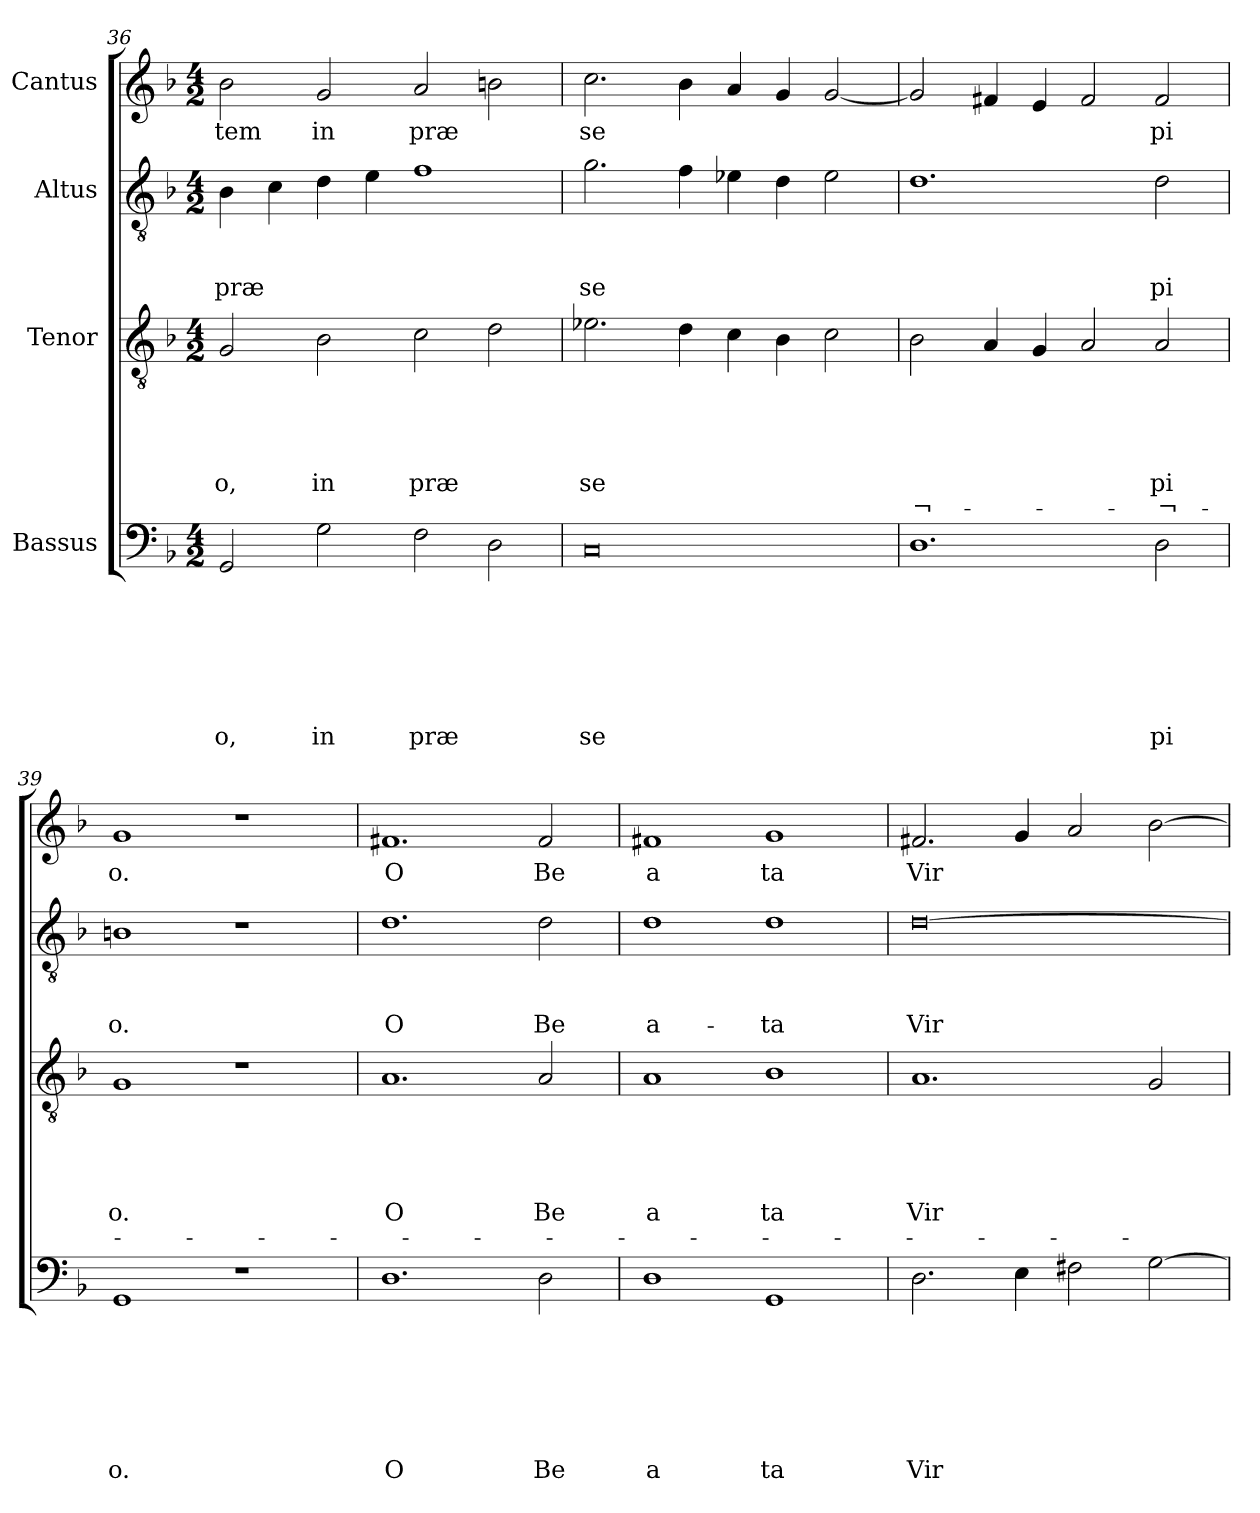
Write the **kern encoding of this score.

**kern	**text	**text	**text	**text	**text	**text	**text	**kern	**text	**text	**text	**text	**text	**text	**kern	**text	**text	**text	**kern	**text
*part4	*part4	*part4	*part4	*part4	*part4	*part4	*part4	*part3	*part3	*part3	*part3	*part3	*part3	*part3	*part2	*part2	*part2	*part2	*part1	*part1
*staff4	*staff4	*staff4	*staff4	*staff4	*staff4	*staff4	*staff4	*staff3	*staff3	*staff3	*staff3	*staff3	*staff3	*staff3	*staff2	*staff2	*staff2	*staff2	*staff1	*staff1
*I"Bassus	*	*	*	*	*	*	*	*I"Tenor	*	*	*	*	*	*	*I"Altus	*	*	*	*I"Cantus	*
*clefF4	*	*	*	*	*	*	*	*clefGv2	*	*	*	*	*	*	*clefGv2	*	*	*	*clefG2	*
*ITrd-3c-5	*	*	*	*	*	*	*	*	*	*	*	*	*	*	*ITrd-3c-5	*	*	*	*ITrd-3c-5	*
*k[b-e-]	*	*	*	*	*	*	*	*k[b-]	*	*	*	*	*	*	*k[b-e-]	*	*	*	*k[b-e-]	*
*B-:	*	*	*	*	*	*	*	*F:	*	*	*	*	*	*	*B-:	*	*	*	*B-:	*
*M4/2	*	*	*	*	*	*	*	*M4/2	*	*	*	*	*	*	*M4/2	*	*	*	*M4/2	*
=36	=36	=36	=36	=36	=36	=36	=36	=36	=36	=36	=36	=36	=36	=36	=36	=36	=36	=36	=36	=36
!	!	!	!	!	!	!	!LO:LY:b	!	!	!	!	!	!LO:LY:b	!	!	!	!	!LO:LY:b	!	!LO:LY:b
2C/	.	.	.	.	.	.	o,	2G/	.	.	.	.	o,	.	4e-\	.	.	præ	2ee-\	tem
.	.	.	.	.	.	.	.	.	.	.	.	.	.	.	4f\	.	.	.	.	.
!	!	!	!	!	!	!	!LO:LY:b	!	!	!	!	!	!LO:LY:b	!	!	!	!	!	!	!LO:LY:b
2c\	.	.	.	.	.	.	in	2B-\	.	.	.	.	in	.	4g\	.	.	.	2cc/	in
.	.	.	.	.	.	.	.	.	.	.	.	.	.	.	4a\	.	.	.	.	.
!	!	!	!	!	!	!	!LO:LY:b	!	!	!	!	!	!LO:LY:b	!	!	!	!	!	!	!LO:LY:b
2B-\	.	.	.	.	.	.	præ	2c\	.	.	.	.	præ	.	1b-	.	.	.	2dd/	præ
2G\	.	.	.	.	.	.	.	2d\	.	.	.	.	.	.	.	.	.	.	2een\	.
=37	=37	=37	=37	=37	=37	=37	=37	=37	=37	=37	=37	=37	=37	=37	=37	=37	=37	=37	=37	=37
!	!	!	!	!	!	!	!LO:LY:b	!	!	!	!	!	!LO:LY:b	!	!	!	!	!LO:LY:b	!	!LO:LY:b
0F	.	.	.	.	.	.	se	2.e-X\	.	.	.	.	se	.	2.cc\	.	.	se	2.ff\	se
.	.	.	.	.	.	.	.	4d\	.	.	.	.	.	.	4b-\	.	.	.	4ee-\	.
.	.	.	.	.	.	.	.	4c\	.	.	.	.	.	.	4a-X\	.	.	.	4dd/	.
.	.	.	.	.	.	.	.	4B-\	.	.	.	.	.	.	4g\	.	.	.	4cc/	.
.	.	.	.	.	.	.	.	2c\	.	.	.	.	.	.	2a-\	.	.	.	[<2cc/	.
=38	=38	=38	=38	=38	=38	=38	=38	=38	=38	=38	=38	=38	=38	=38	=38	=38	=38	=38	=38	=38
!	!	!	!	!	!	!	!	!	!	!	!	!	!	!LO:LY:b	!	!	!	!	!	!
1.G	.	.	.	.	.	.	.	2B-\	.	.	.	.	.	¬-	1.g	.	.	.	2cc/]	.
.	.	.	.	.	.	.	.	4A/	.	.	.	.	.	.	.	.	.	.	4bn/	.
.	.	.	.	.	.	.	.	4G/	.	.	.	.	.	.	.	.	.	.	4a/	.
.	.	.	.	.	.	.	.	2A/	.	.	.	.	.	.	.	.	.	.	2b/	.
!	!	!	!	!	!	!	!LO:LY:b	!	!	!	!	!	!LO:LY:b	!LO:LY:b	!	!	!	!LO:LY:b	!	!LO:LY:b
2G\	.	.	.	.	.	.	pi	2A/	.	.	.	.	pi	-¬-	2g\	.	.	pi	2b/	pi
=39	=39	=39	=39	=39	=39	=39	=39	=39	=39	=39	=39	=39	=39	=39	=39	=39	=39	=39	=39	=39
!	!	!	!	!	!	!	!LO:LY:b	!	!	!	!	!	!LO:LY:b	!	!	!	!	!LO:LY:b	!	!LO:LY:b
1C	.	.	.	.	.	.	o.	1G	.	.	.	.	o.	.	1en	.	.	o.	1cc	o.
1r	.	.	.	.	.	.	.	1r	.	.	.	.	.	.	1r	.	.	.	1r	.
=40	=40	=40	=40	=40	=40	=40	=40	=40	=40	=40	=40	=40	=40	=40	=40	=40	=40	=40	=40	=40
!	!	!	!	!	!	!	!LO:LY:b	!	!	!	!	!	!LO:LY:b	!	!	!	!	!LO:LY:b	!	!LO:LY:b
1.G	.	.	.	.	.	.	O	1.A	.	.	.	.	O	.	1.g	.	.	O	1.bn	O
!	!	!	!	!	!	!	!LO:LY:b	!	!	!	!	!	!LO:LY:b	!	!	!	!	!LO:LY:b	!	!LO:LY:b
2G\	.	.	.	.	.	.	Be	2A/	.	.	.	.	Be	.	2g\	.	.	Be	2b/	Be
!!LO:LB:g=z
=41	=41	=41	=41	=41	=41	=41	=41	=41	=41	=41	=41	=41	=41	=41	=41	=41	=41	=41	=41	=41
!	!	!	!	!	!	!	!LO:LY:b	!	!	!	!	!	!LO:LY:b	!	!	!	!	!LO:LY:b	!	!LO:LY:b
1G	.	.	.	.	.	.	a	1A	.	.	.	.	a	.	1g	.	.	a-	1bn	a
!	!	!	!	!	!	!	!LO:LY:b	!	!	!	!	!	!LO:LY:b	!	!	!	!	!LO:LY:b	!	!LO:LY:b
1C	.	.	.	.	.	.	ta	1B-	.	.	.	.	ta	.	1g	.	.	-ta	1cc	ta
=42	=42	=42	=42	=42	=42	=42	=42	=42	=42	=42	=42	=42	=42	=42	=42	=42	=42	=42	=42	=42
!	!	!	!	!	!	!	!LO:LY:b	!	!	!	!	!	!LO:LY:b	!	!	!	!	!LO:LY:b	!	!LO:LY:b
2.G\	.	.	.	.	.	.	Vir	1.A	.	.	.	.	Vir	.	[>0g	.	.	Vir-	2.bn/	Vir
4A\	.	.	.	.	.	.	.	.	.	.	.	.	.	.	.	.	.	.	4cc/	.
2Bn\	.	.	.	.	.	.	.	.	.	.	.	.	.	.	.	.	.	.	2dd/	.
[>2c\	.	.	.	.	.	.	.	2G/	.	.	.	.	.	.	.	.	.	.	[>2ee-\	.
=	=	=	=	=	=	=	=	=	=	=	=	=	=	=	=	=	=	=	=	=
*-	*-	*-	*-	*-	*-	*-	*-	*-	*-	*-	*-	*-	*-	*-	*-	*-	*-	*-	*-	*-
